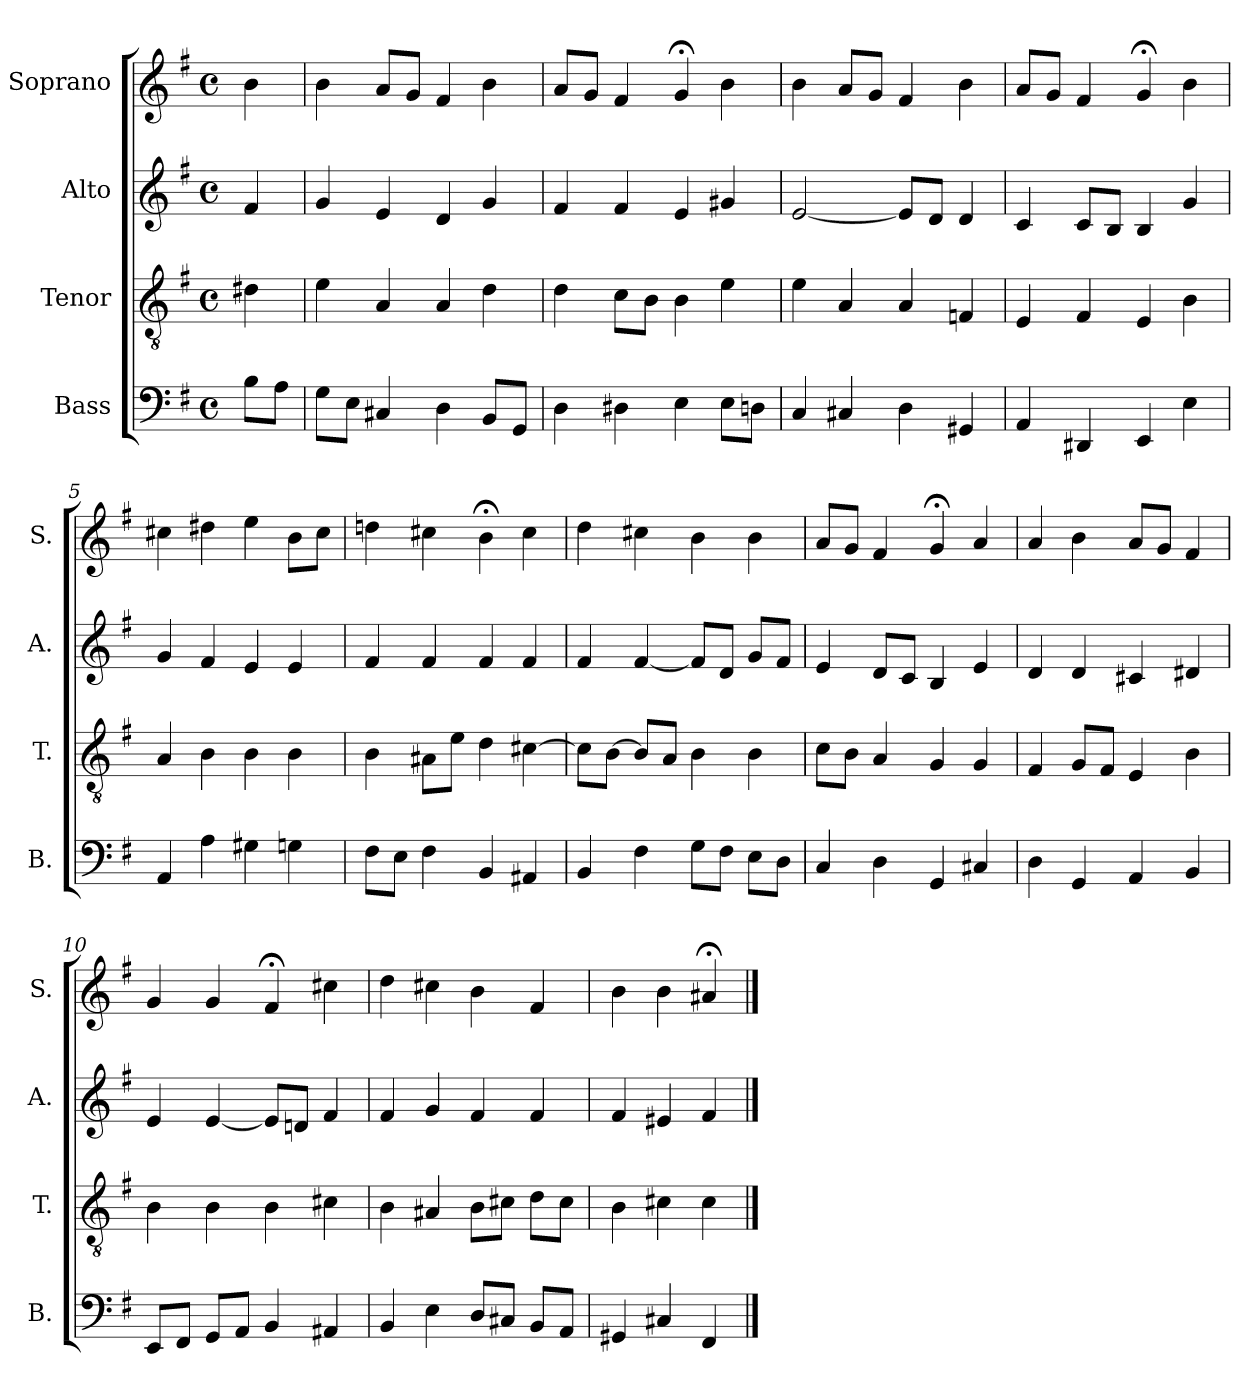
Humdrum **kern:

**kern	**kern	**kern	**kern
*part4	*part3	*part2	*part1
*staff4	*staff3	*staff2	*staff1
*I"Bass	*I"Tenor	*I"Alto	*I"Soprano
*I'B.	*I'T.	*I'A.	*I'S.
*clefF4	*clefGv2	*clefG2	*clefG2
*k[f#]	*k[f#]	*k[f#]	*k[f#]
*e:	*e:	*e:	*e:
*M4/4	*M4/4	*M4/4	*M4/4
*met(c)	*met(c)	*met(c)	*met(c)
=	=	=	=
8B\L	4d#X\	4f#/	4b\
8A\J	.	.	.
=1	=1	=1	=1
8G\L	4e\	4g/	4b\
8E\J	.	.	.
4C#X/	4A/	4e/	8a/L
.	.	.	8g/J
4D\	4A/	4d/	4f#/
8BB/L	4d\	4g/	4b\
8GG/J	.	.	.
=2	=2	=2	=2
4D\	4d\	4f#/	8a/L
.	.	.	8g/J
4D#X\	8c\L	4f#/	4f#/
.	8B\J	.	.
4E\	4B\	4e/	4g;</
8E\L	4e\	4g#X/	4b\
8Dn\J	.	.	.
=3	=3	=3	=3
4C/	4e\	[2e/	4b\
4C#X/	4A/	.	8a/L
.	.	.	8g/J
4D\	4A/	8e/L]	4f#/
.	.	8d/J	.
4GG#X/	4Fn/	4d/	4b\
=4	=4	=4	=4
4AA/	4E/	4c/	8a/L
.	.	.	8g/J
4DD#X/	4F#/	8c/L	4f#/
.	.	8B/J	.
4EE/	4E/	4B/	4g;</
4E\	4B\	4g/	4b\
!!LO:LB:g=z
=5	=5	=5	=5
4AA/	4A/	4g/	4cc#X\
4A\	4B\	4f#/	4dd#X\
4G#X\	4B\	4e/	4ee\
4Gn\	4B\	4e/	8b\L
.	.	.	8cc#\J
=6	=6	=6	=6
8F#\L	4B\	4f#/	4ddn\
8E\J	.	.	.
4F#\	8A#X\L	4f#/	4cc#X\
.	8e\J	.	.
4BB/	4d\	4f#/	4b;<\
4AA#X/	[4c#X\	4f#/	4cc#\
=7	=7	=7	=7
4BB/	8c#\L]	4f#/	4dd\
.	[8B\J	.	.
4F#\	8B/L]	[4f#/	4cc#X\
.	8A/J	.	.
8G\L	4B\	8f#/L]	4b\
8F#\J	.	8d/J	.
8E\L	4B\	8g/L	4b\
8D\J	.	8f#/J	.
=8	=8	=8	=8
4C/	8c\L	4e/	8a/L
.	8B\J	.	8g/J
4D\	4A/	8d/L	4f#/
.	.	8c/J	.
4GG/	4G/	4B/	4g;</
4C#X/	4G/	4e/	4a/
!!LO:LB:g=z
=9	=9	=9	=9
4D\	4F#/	4d/	4a/
4GG/	8G/L	4d/	4b\
.	8F#/J	.	.
4AA/	4E/	4c#X/	8a/L
.	.	.	8g/J
4BB/	4B\	4d#X/	4f#/
=10	=10	=10	=10
8EE/L	4B\	4e/	4g/
8FF#/J	.	.	.
8GG/L	4B\	[4e/	4g/
8AA/J	.	.	.
4BB/	4B\	8e/L]	4f#;</
.	.	8dn/J	.
4AA#X/	4c#X\	4f#/	4cc#X\
=11	=11	=11	=11
4BB/	4B\	4f#/	4dd\
4E\	4A#X/	4g/	4cc#X\
8D/L	8B\L	4f#/	4b\
8C#X/J	8c#X\J	.	.
8BB/L	8d\L	4f#/	4f#/
8AA/J	8c#\J	.	.
=12	=12	=12	=12
4GG#X/	4B\	4f#/	4b\
4C#X/	4c#X\	4e#X/	4b\
4FF#/	4c#\	4f#/	4a#X;</
==	==	==	==
*-	*-	*-	*-
